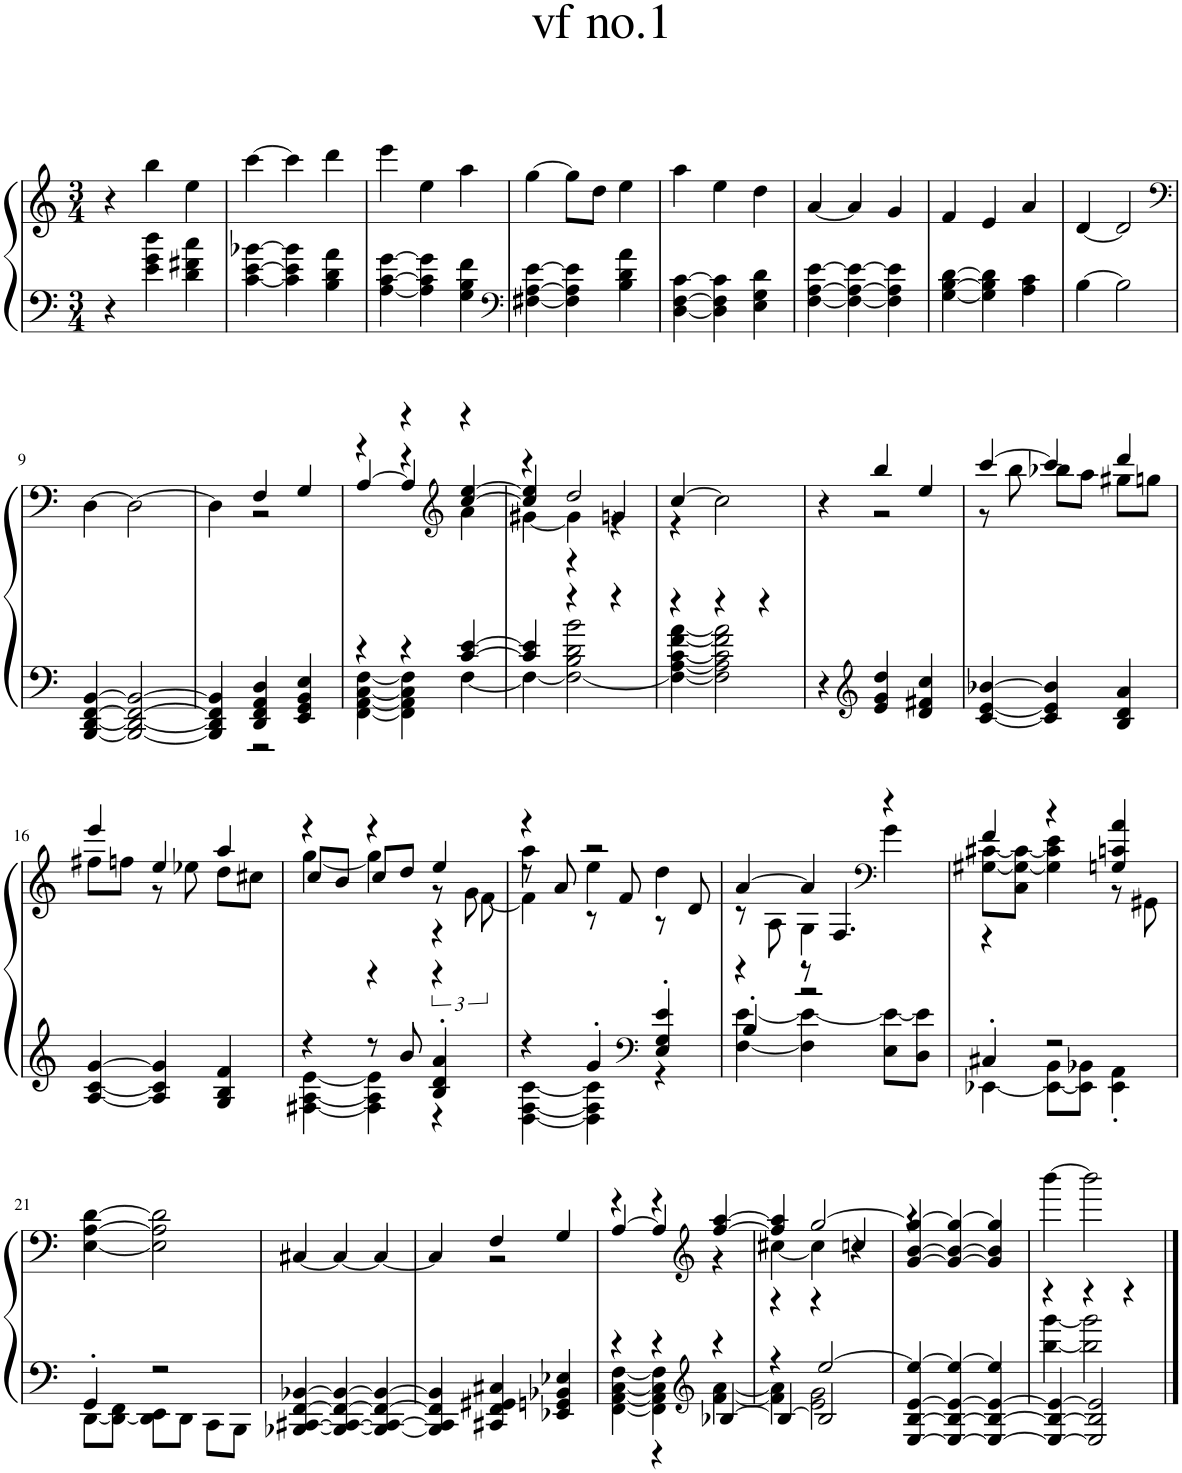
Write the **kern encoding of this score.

**kern	**kern
*part1	*part1
*staff2	*staff1
*I"Piano	*
*I'Pno.	*
*clefF4	*clefG2
*k[]	*k[]
*M3/4	*M3/4
=1	=1
4r	4r
4e\ 4g\ 4dd\	4bb\
4d\ 4f#X\ 4cc\	4ee\
=2	=2
[4c\ [4e\ [4b-X\	[4ccc\
4c\] 4e\] 4b-\]	4ccc\]
4B\ 4d\ 4a\	4ddd\
=3	=3
[4A\ [4c\ [4g\	4eee\
4A\] 4c\] 4g\]	4ee\
4G\ 4B\ 4f\	4aa\
=4	=4
*clefF4	*
[4F#X\ [4A\ [4e\	[4gg\
4F#\] 4A\] 4e\]	8gg\L]
.	8dd\J
4B\ 4d\ 4a\	4ee\
=5	=5
[4D\ [4F\ [4c\	4aa\
4D\] 4F\] 4c\]	4ee\
4E\ 4G\ 4d\	4dd\
=6	=6
[4F\ [4A\ [4e\	[4a/
4F\_ 4A\_ 4e\_	4a/]
4F\] 4A\] 4e\]	4g/
=7	=7
[4G\ [4B\ [4d\	4f/
4G\] 4B\] 4d\]	4e/
4A\ 4c\	4a/
=8	=8
[4B\	[4d/
2B\]	2d/]
!!LO:LB:g=z
=9	=9
*	*clefF4
[4BBB/ [4DD/ [4FF/ [4BB/	[4D\
2BBB/_ 2DD/_ 2FF/_ 2BB/_	2D\_
=10	=10
*^	*^
4BBB/] 4DD/] 4FF/] 4BB/]	4ryy	4D\]	4ryy
4DD/ 4FF/ 4AA/ 4D/	2r	4F/	2r
4EE/ 4GG/ 4BB/ 4E/	.	4G/	.
=11	=11	=11	=11
*	*	*	*^
4r	[4FF\ [4AA\ [4C\ [4F\	4r	4ryy	[4A/
4r	4FF\] 4AA\] 4C\] 4F\]	4r	4r	4A/]
*	*	*clefG2	*	*
[4c/ [4e/	[4F\	4r	4a\	[4cc/ [4ee/
=12	=12	=12	=12	=12
4c/] 4e/]	4F\_	4r	[4g#X\	4cc/] 4ee/]
4r	2F\_ 2B\ 2d\ 2b\	2dd/	4g#\]	4r
4r	.	.	4r	4gn/
*	*	*	*v	*v
=13	=13	=13	=13
4r	4F\_ [4A\ [4c\ [4f\ [4a\	[4cc/	4r
4r	2F\] 2A\] 2c\] 2f\] 2a\]	2cc\]	2ryy
4r	.	.	.
*v	*v	*	*
=14	=14	=14
4r	4r	4ryy
*clefG2	*	*
4e/ 4g/ 4dd/	4bb/	2r
4d/ 4f#X/ 4cc/	4ee/	.
=15	=15	=15
[4c/ [4e/ [4b-X/	[4ccc/	8r
.	.	8bb\
4c/] 4e/] 4b-/]	4ccc/]	8bb-X\L
.	.	8aa\J
4B/ 4d/ 4a/	4ddd/	8gg#X\L
.	.	8ggn\J
!!LO:LB:g=z	!!
=16	=16	=16
[4A/ [4c/ [4g/	4eee/	8ff#X\L
.	.	8ffn\J
4A/] 4c/] 4g/]	4ee/	8r
.	.	8ee-X\
4G/ 4B/ 4f/	4aa/	8dd\L
.	.	8cc#X\J
=17	=17	=17
*^	*^	*^
4r	[4F#X\ [4A\ [4e\	4r	[4gg\	8cc/L	4ryy
.	.	.	.	8b/J	.
8r	4F#\] 4A\] 4e\]	4r	4gg\]	8cc/L	4r
8b/	.	.	.	8dd/J	.
4B/' 4d/' 4a/'	4r	4ee/	8r	4r	6r
.	.	.	8g\	.	.
.	.	.	.	.	[12f\
=18	=18	=18	=18	=18	=18
4r	[4D\ [4F\ [4c\	4r	4aa\	8r	4f\]
.	.	.	.	8a/	.
4g'/	4D\] 4F\] 4c\]	2r	4ee\	8r	2ryy
.	.	.	.	8f/	.
*clefF4	*	*	*	*	*
4E/' 4G/' 4e/'	4r	.	4dd\	8r	.
.	.	.	.	8d/	.
*	*	*	*	*v	*v
=19	=19	=19	=19	=19
4B'/	[4F\ [4e\	[4a/	8r	4r
.	.	.	8A\	.
2r	4F\] 4e\_	4a/]	4G'\	8r
.	.	.	.	4.F/
*	*	*clefF4	*	*
.	8E\ 8e\_L	4r	4g\	.
.	8D\ 8e\]J	.	.	.
=20	=20	=20	=20	=20
4C#X'/	[4EE-X\	4f/	[8G#X\ [8c#X\L	4r
.	.	.	8C\ 8G#\_ 8c#\_J	.
2r	8EE-\_ 8BB\L	4r	4G#\] 4c#\] 4e\	2ryy
.	8EE-\] 8BB-X\J	.	.	.
.	4EE-\' 4AA\'	4Gn/ 4cn/ 4a/	8r	.
.	.	.	8GG#X\	.
*	*	*v	*v	*v
!!LO:LB:g=z
=21	=21	=21
4GG'/	[8DD\L	[4E\ [4A\ [4d\
.	8DD\_ 8FF\J	.
2r	8DD\] 8EE\L	2E\] 2A\] 2d\]
.	8DD\J	.
.	8CC\L	.
.	8BBB\J	.
*v	*v	*
=22	=22
[4BBB-X/ [4CC#X/ [4FF/ [4BB-X/	[4C#X/
4BBB-/_ 4CC#/_ 4FF/_ 4BB-/_	4C#/_
4BBB-/_ 4CC#/_ 4FF/_ 4BB-/_	4C#/_
=23	=23
*	*^
4BBB-/] 4CC#/] 4FF/] 4BB-/]	4C#/]	4ryy
4CC#X/ 4FF/ 4GG#X/ 4C#X/	4F/	2r
4EE-X/ 4GGn/ 4BB-X/ 4E-X/	4G/	.
=24	=24	=24
*^	*	*
*	*^	*	*
4r	[4FF\ [4AA\ [4C\ [4F\	4ryy	4r	[4A/
4r	4FF\] 4AA\] 4C\] 4F\]	4r	4r	4A/]
*clefG2	*	*	*clefG2	*
4r	[4f\ [4a\	[4B-X/	[4ff/ [4aa/	4r
=25	=25	=25	=25	=25
*	*	*	*	*^
4r	4f\] 4a\]	4B-/_	4ff/] 4aa/]	[4cc#X\	4r
[2ee/	2e\ 2g\	2B-/]	[2gg/	4cc#\]	4r
.	.	.	.	4r	4ccn/
*	*v	*v	*	*	*
=26	=26	=26	=26	=26
4ee/_	[4E/ [4B/ [4e/	4gg/_	4r	[4g/ [4b/
4ee/_	4E/_ 4B/_ 4e/_	4gg/_	2ryy	4g/_ 4b/_
4ee/]	4E/_ 4B/_ 4e/_	4gg/]	.	4g/] 4b/]
*	*	*v	*v	*v
=27	=27	=27
*	*^	*
4r	[4bb\ [4ggg\	4E/_ 4B/_ 4e/_	[4bbb\
4r	2bb\] 2ggg\]	2E/] 2B/] 2e/]	2bbb\]
4r	.	.	.
*v	*v	*v	*
==	==
*-	*-
